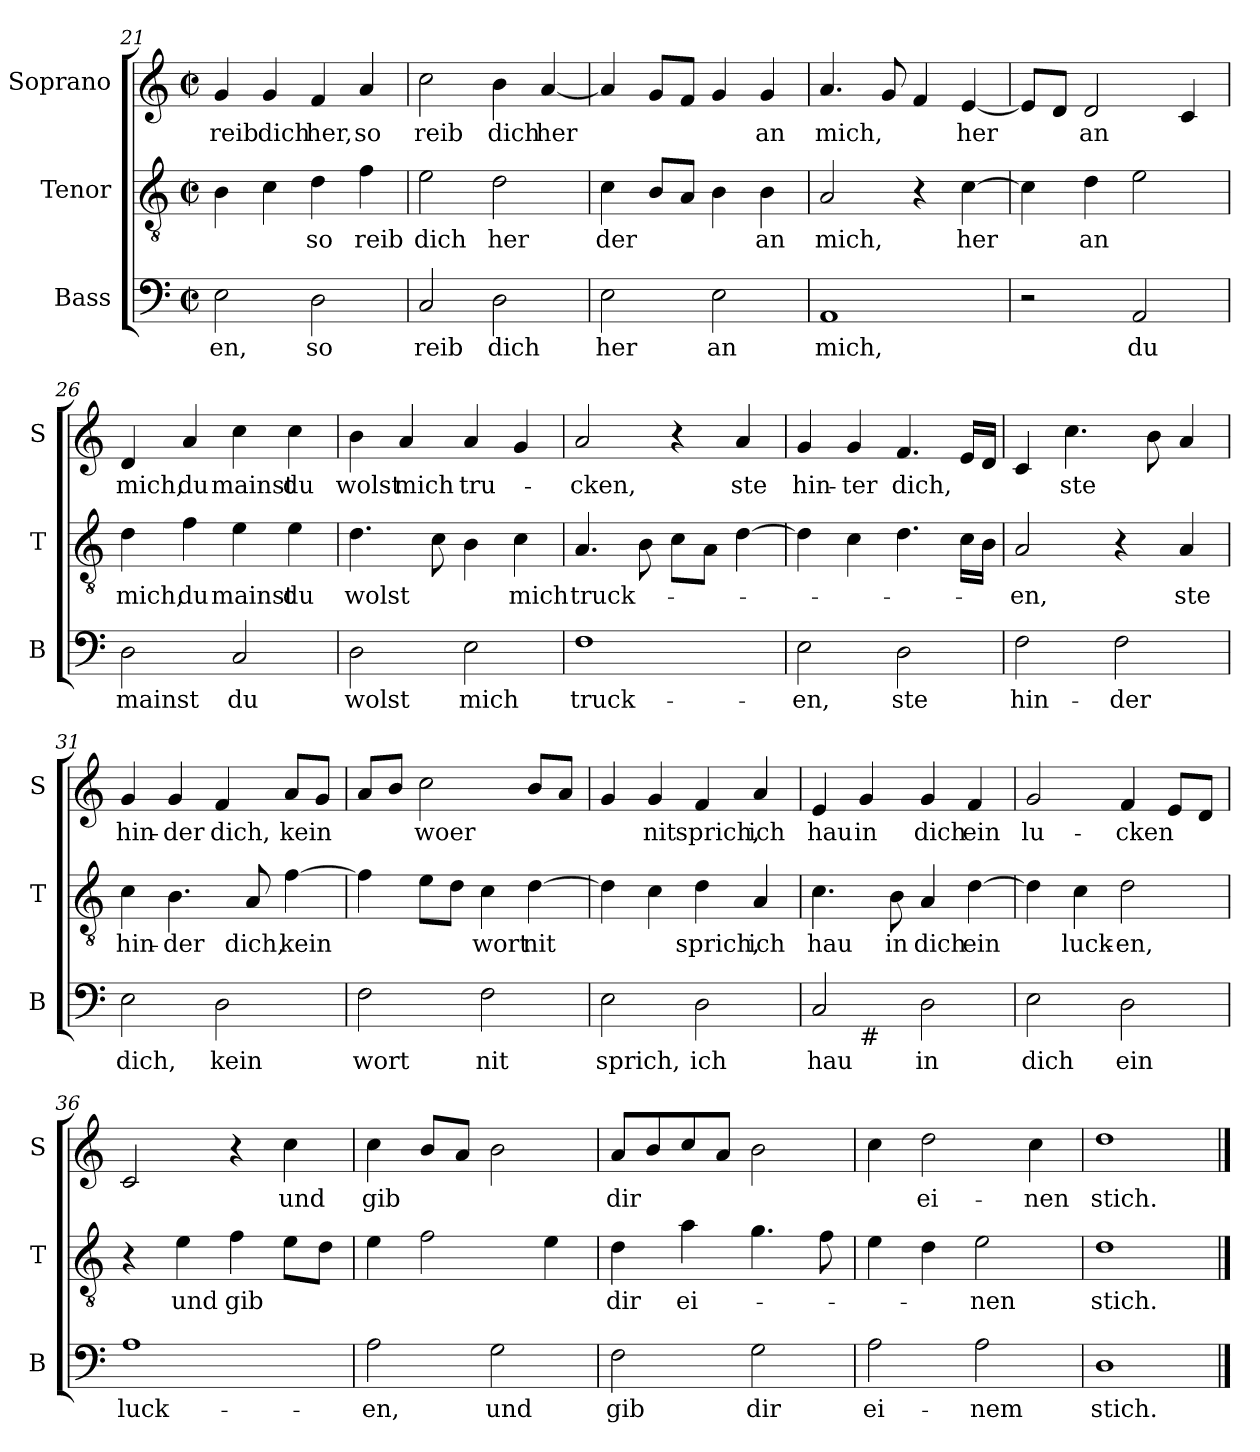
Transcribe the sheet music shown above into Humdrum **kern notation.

**kern	**text	**kern	**text	**kern	**text
*part3	*part3	*part2	*part2	*part1	*part1
*staff3	*staff3	*staff2	*staff2	*staff1	*staff1
*I"Bass	*	*I"Tenor	*	*I"Soprano	*
*I'B	*	*I'T	*	*I'S	*
*clefF4	*	*clefGv2	*	*clefG2	*
*k[]	*	*k[]	*	*k[]	*
*C:	*	*C:	*	*C:	*
*M2/2	*	*M2/2	*	*M2/2	*
*met(c|)	*	*met(c|)	*	*met(c|)	*
=21	=21	=21	=21	=21	=21
!	!LO:LY:b	!	!	!	!LO:LY:b
2E\	-en,	4B\	.	4g/	reib
!	!	!	!	!	!LO:LY:b
.	.	4c\	.	4g/	dich
!	!LO:LY:b	!	!LO:LY:b	!	!LO:LY:b
2D\	so	4d\	so	4f/	her,
!	!	!	!LO:LY:b	!	!LO:LY:b
.	.	4f\	reib	4a/	so
=22	=22	=22	=22	=22	=22
!	!LO:LY:b	!	!LO:LY:b	!	!LO:LY:b
2C/	reib	2e\	dich	2cc\	reib
!	!LO:LY:b	!	!LO:LY:b	!	!LO:LY:b
2D\	dich	2d\	her	4b\	dich
!	!	!	!	!	!LO:LY:b
.	.	.	.	[4a/	her
=23	=23	=23	=23	=23	=23
!	!LO:LY:b	!	!LO:LY:b	!	!
2E\	her	4c\	der	4a/]	.
.	.	8B/L	.	8g/L	.
.	.	8A/J	.	8f/J	.
!	!LO:LY:b	!	!	!	!
2E\	an	4B\	.	4g/	.
!	!	!	!LO:LY:b	!	!LO:LY:b
.	.	4B\	an	4g/	an
!!LO:LB:g=z
=24	=24	=24	=24	=24	=24
!	!LO:LY:b	!	!LO:LY:b	!	!LO:LY:b
1AA	mich,	2A/	mich,	4.a/	mich,
.	.	.	.	8g/	.
.	.	4r	.	4f/	.
!	!	!	!LO:LY:b	!	!LO:LY:b
.	.	[4c\	her	[4e/	her
=25	=25	=25	=25	=25	=25
2r	.	4c\]	.	8e/L]	.
.	.	.	.	8d/J	.
!	!	!	!LO:LY:b	!	!LO:LY:b
.	.	4d\	an	2d/	an
!	!LO:LY:b	!	!	!	!
2AA/	du	2e\	.	.	.
.	.	.	.	4c/	.
=26	=26	=26	=26	=26	=26
!	!LO:LY:b	!	!LO:LY:b	!	!LO:LY:b
2D\	mainst	4d\	mich,	4d/	mich,
!	!	!	!LO:LY:b	!	!LO:LY:b
.	.	4f\	du	4a/	du
!	!LO:LY:b	!	!LO:LY:b	!	!LO:LY:b
2C/	du	4e\	mainst	4cc\	mainst
!	!	!	!LO:LY:b	!	!LO:LY:b
.	.	4e\	du	4cc\	du
=27	=27	=27	=27	=27	=27
!	!LO:LY:b	!	!LO:LY:b	!	!LO:LY:b
2D\	wolst	4.d\	wolst	4b\	wolst
!	!	!	!	!	!LO:LY:b
.	.	.	.	4a/	mich
.	.	8c\	.	.	.
!	!LO:LY:b	!	!	!	!LO:LY:b
2E\	mich	4B\	.	4a/	tru-
!	!	!	!LO:LY:b	!	!
.	.	4c\	mich	4g/	.
=28	=28	=28	=28	=28	=28
!	!LO:LY:b	!	!LO:LY:b	!	!LO:LY:b
1F	truck-	4.A/	truck-	2a/	-cken,
.	.	8B\	.	.	.
.	.	8c\L	.	4r	.
.	.	8A\J	.	.	.
!	!	!	!	!	!LO:LY:b
.	.	[4d\	.	4a/	ste
=29	=29	=29	=29	=29	=29
!	!LO:LY:b	!	!	!	!LO:LY:b
2E\	-en,	4d\]	.	4g/	hin-
!	!	!	!	!	!LO:LY:b
.	.	4c\	.	4g/	-ter
!	!LO:LY:b	!	!	!	!LO:LY:b
2D\	ste	4.d\	.	4.f/	dich,
.	.	16c\LL	.	16e/LL	.
.	.	16B\JJ	.	16d/JJ	.
!!LO:LB:g=z
=30	=30	=30	=30	=30	=30
!	!LO:LY:b	!	!LO:LY:b	!	!
2F\	hin-	2A/	-en,	4c/	.
!	!	!	!	!	!LO:LY:b
.	.	.	.	4.cc\	ste
!	!LO:LY:b	!	!	!	!
2F\	-der	4r	.	.	.
.	.	.	.	8b\	.
!	!	!	!LO:LY:b	!	!
.	.	4A/	ste	4a/	.
=31	=31	=31	=31	=31	=31
!	!LO:LY:b	!	!LO:LY:b	!	!LO:LY:b
2E\	dich,	4c\	hin-	4g/	hin-
!	!	!	!LO:LY:b	!	!LO:LY:b
.	.	4.B\	-der	4g/	-der
!	!LO:LY:b	!	!	!	!LO:LY:b
2D\	kein	.	.	4f/	dich,
!	!	!	!LO:LY:b	!	!
.	.	8A/	dich,	.	.
!	!	!	!LO:LY:b	!	!LO:LY:b
.	.	[4f\	kein	8a/L	kein
.	.	.	.	8g/J	.
=32	=32	=32	=32	=32	=32
!	!LO:LY:b	!	!	!	!
2F\	wort	4f\]	.	8a/L	.
.	.	.	.	8b/J	.
!	!	!	!	!	!LO:LY:b
.	.	8e\L	.	2cc\	woer
.	.	8d\J	.	.	.
!	!LO:LY:b	!	!LO:LY:b	!	!
2F\	nit	4c\	wort	.	.
!	!	!	!LO:LY:b	!	!
.	.	[4d\	nit	8b/L	.
.	.	.	.	8a/J	.
=33	=33	=33	=33	=33	=33
!	!LO:LY:b	!	!	!	!
2E\	sprich,	4d\]	.	4g/	.
!	!	!	!	!	!LO:LY:b
.	.	4c\	.	4g/	nit
!	!LO:LY:b	!	!LO:LY:b	!	!LO:LY:b
2D\	ich	4d\	sprich,	4f/	sprich,
!	!	!	!LO:LY:b	!	!LO:LY:b
.	.	4A/	ich	4a/	ich
=34	=34	=34	=34	=34	=34
!	!LO:LY:b	!	!LO:LY:b	!	!LO:LY:b
*^	*	*	*	*	*
2C/	4ryy	hau	4.c\	hau	4e/	hau
!	!LO:TX:b:t=#	!	!	!	!	!
!	!	!	!	!	!	!LO:LY:b
.	2.ryy	.	.	.	4g/	in
!	!	!	!	!LO:LY:b	!	!
.	.	.	8B\	in	.	.
!	!	!LO:LY:b	!	!LO:LY:b	!	!LO:LY:b
2D\	.	in	4A/	dich	4g/	dich
!	!	!	!	!LO:LY:b	!	!LO:LY:b
.	.	.	[4d\	ein	4f/	ein
!!LO:LB:g=z
=35	=35	=35	=35	=35	=35	=35
!	!	!LO:LY:b	!	!	!	!LO:LY:b
*v	*v	*	*	*	*	*
2E\	dich	4d\]	.	2g/	lu-
!	!	!	!LO:LY:b	!	!
.	.	4c\	luck-	.	.
!	!LO:LY:b	!	!LO:LY:b	!	!LO:LY:b
2D\	ein	2d\	-en,	4f/	-cken
.	.	.	.	8e/L	.
.	.	.	.	8d/J	.
=36	=36	=36	=36	=36	=36
!	!LO:LY:b	!	!	!	!
1A	luck-	4r	.	2c/	.
!	!	!	!LO:LY:b	!	!
.	.	4e\	und	.	.
!	!	!	!LO:LY:b	!	!
.	.	4f\	gib	4r	.
!	!	!	!	!	!LO:LY:b
.	.	8e\L	.	4cc\	und
.	.	8d\J	.	.	.
=37	=37	=37	=37	=37	=37
!	!LO:LY:b	!	!	!	!LO:LY:b
2A\	-en,	4e\	.	4cc\	gib
.	.	2f\	.	8b/L	.
.	.	.	.	8a/J	.
!	!LO:LY:b	!	!	!	!
2G\	und	.	.	2b\	.
.	.	4e\	.	.	.
=38	=38	=38	=38	=38	=38
!	!LO:LY:b	!	!LO:LY:b	!	!LO:LY:b
2F\	gib	4d\	dir	8a/L	dir
.	.	.	.	8b/	.
!	!	!	!LO:LY:b	!	!
.	.	4a\	ei-	8cc/	.
.	.	.	.	8a/J	.
!	!LO:LY:b	!	!	!	!
2G\	dir	4.g\	.	2b\	.
.	.	8f\	.	.	.
=39	=39	=39	=39	=39	=39
!	!LO:LY:b	!	!	!	!
2A\	ei-	4e\	.	4cc\	.
!	!	!	!	!	!LO:LY:b
.	.	4d\	.	2dd\	ei-
!	!LO:LY:b	!	!LO:LY:b	!	!
2A\	-nem	2e\	-nen	.	.
!	!	!	!	!	!LO:LY:b
.	.	.	.	4cc\	-nen
=40	=40	=40	=40	=40	=40
!	!LO:LY:b	!	!LO:LY:b	!	!LO:LY:b
1D	stich.	1d	stich.	1dd	stich.
==	==	==	==	==	==
*-	*-	*-	*-	*-	*-
